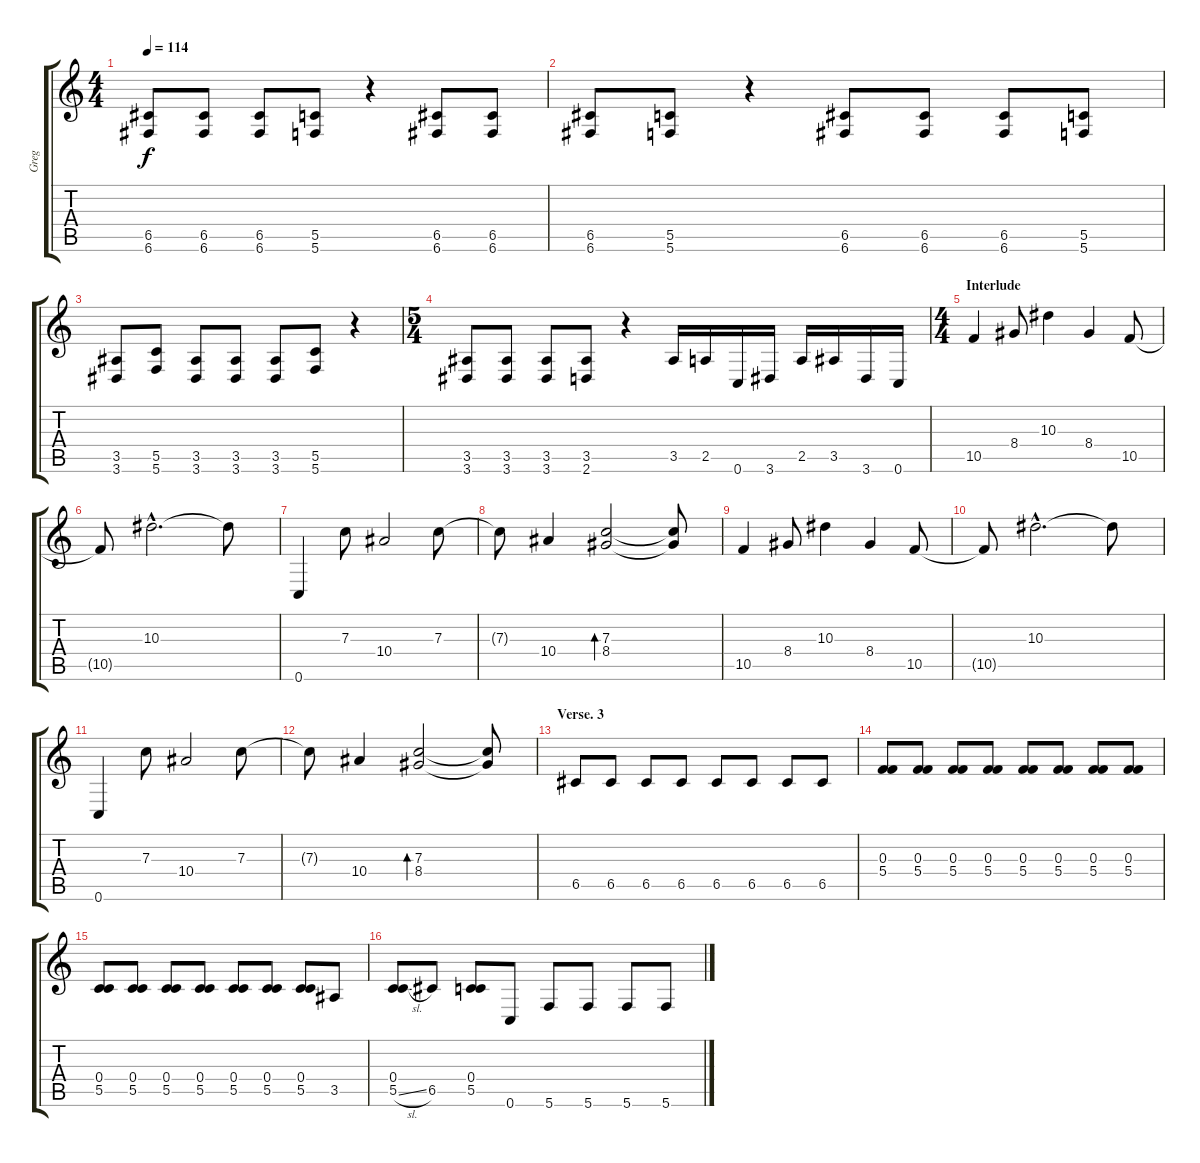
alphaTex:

\track ("Greg" "Greg") {instrument distortionguitar}
\staff {score tabs}
\tuning (D4 A3 F3 C3 G2 C2) {hide}
\ts (4 4)
\tempo 114
\clef g2
\ks c
(6.5 6.6).8{dy f} (6.5 6.6).8 (6.5 6.6).8 (5.5 5.6).8 r.4 (6.5 6.6).8 (6.5 6.6).8 |
(6.5 6.6).8 (5.5 5.6).8 r.4 (6.5 6.6).8 (6.5 6.6).8 (6.5 6.6).8 (5.5 5.6).8 |
(3.5 3.6).8 (5.5 5.6).8 (3.5 3.6).8 (3.5 3.6).8 (3.5 3.6).8 (5.5 5.6).8 r.4 |
\ts (5 4)
(3.5 3.6).8 (3.5 3.6).8 (3.5 3.6).8 (3.5 2.6).8 r.4 3.5.16 2.5.16 0.6.16 3.6.16 2.5.16 3.5.16 3.6.16 0.6.16 |
\ts (4 4)
\section ("" "Interlude")
10.5.4{instrument electricguitarclean} 8.4.8 10.3.4 8.4.4 10.5.8 |
10.5{t}.8 10.3{hac}.2{d} 10.3{t}.8 |
0.6.4 7.3.8 10.4.2 7.3.8 |
7.3{t}.8 10.4.4 (7.3 8.4).2{bd 480} (7.3{t} 8.4{t}).8 |
10.5.4 8.4.8 10.3.4 8.4.4 10.5.8 |
10.5{t}.8 10.3{hac}.2{d} 10.3{t}.8 |
0.6.4 7.3.8 10.4.2 7.3.8 |
7.3{t}.8 10.4.4 (7.3 8.4).2{bd 480} (7.3{t} 8.4{t}).8 |
\section ("" "Verse. 3")
6.5.8 6.5.8 6.5.8 6.5.8 6.5.8 6.5.8 6.5.8 6.5.8 |
(0.3 5.4).8 (0.3 5.4).8 (0.3 5.4).8 (0.3 5.4).8 (0.3 5.4).8 (0.3 5.4).8 (0.3 5.4).8 (0.3 5.4).8 |
(0.4 5.5).8 (0.4 5.5).8 (0.4 5.5).8 (0.4 5.5).8 (0.4 5.5).8 (0.4 5.5).8 (0.4 5.5).8 3.5.8 |
(0.4 5.5{sl}).8 6.5.8 (0.4 5.5).8 0.6.8 5.6.8 5.6.8 5.6.8 5.6.8
